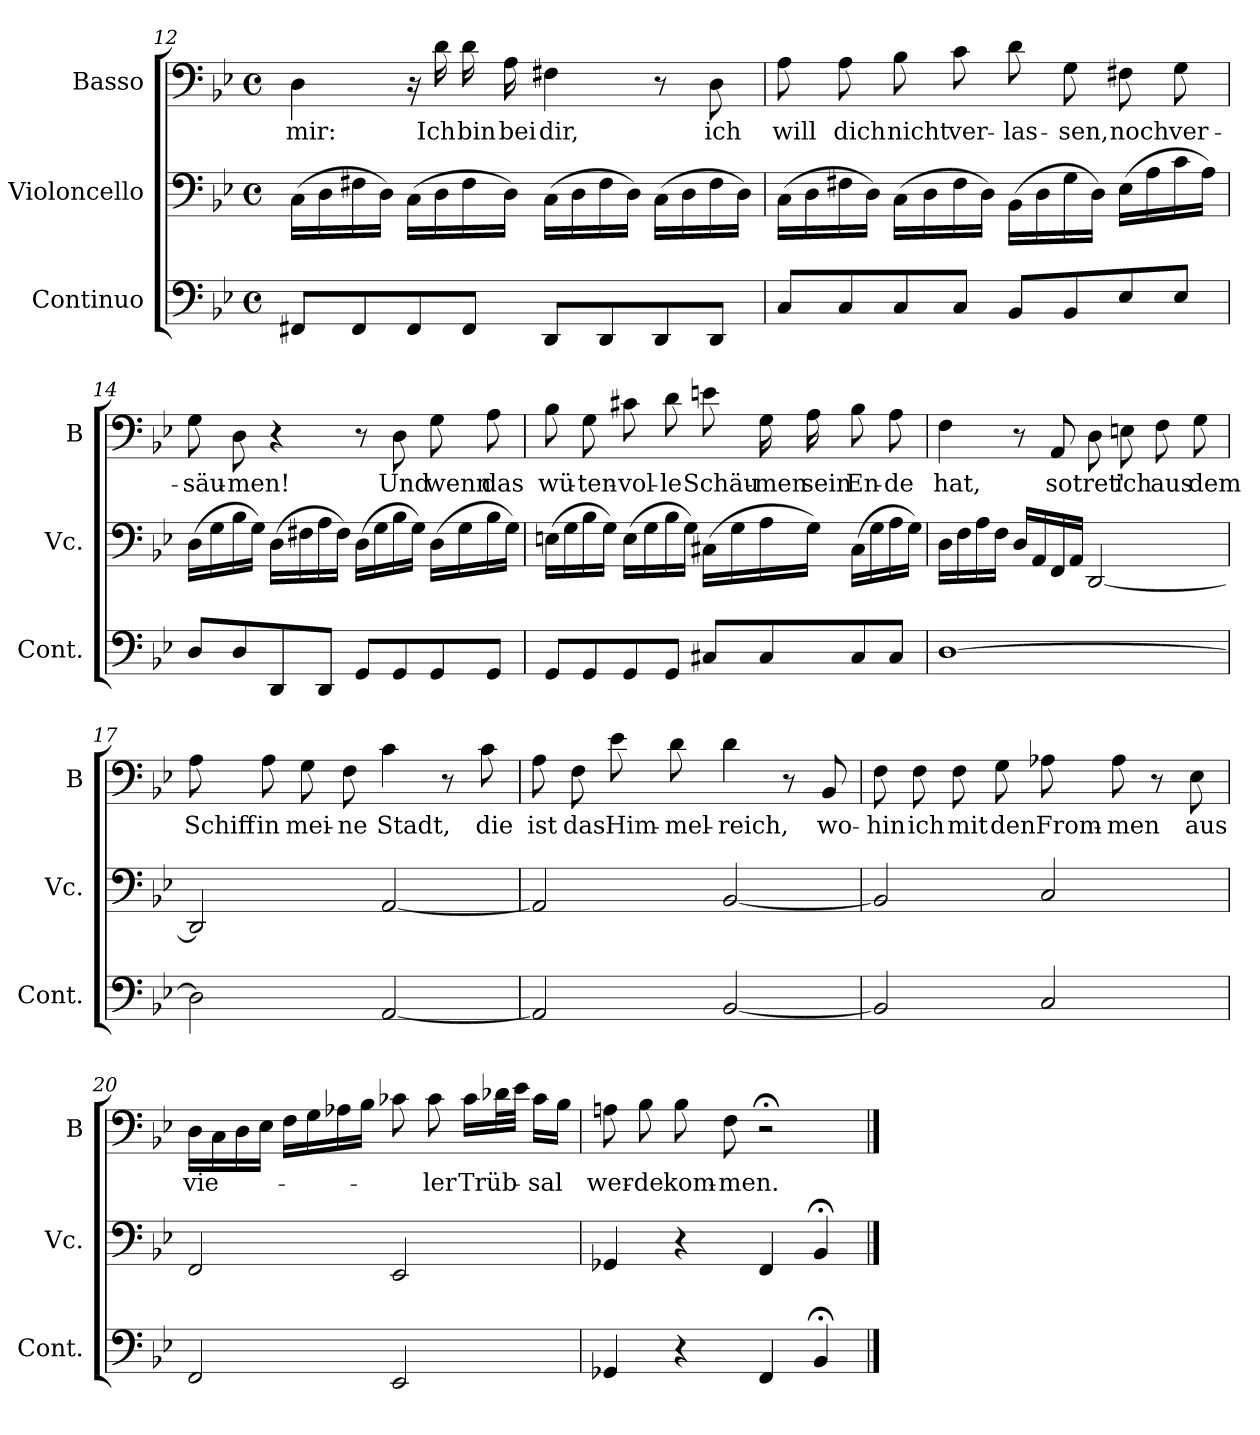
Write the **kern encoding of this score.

**kern	**kern	**kern	**text
*part3	*part2	*part1	*part1
*staff3	*staff2	*staff1	*staff1
*I"Continuo	*I"Violoncello	*I"Basso	*
*I'Cont.	*I'Vc.	*I'B	*
*clefF4	*clefF4	*clefF4	*
*k[b-e-]	*k[b-e-]	*k[b-e-]	*
*B-:	*B-:	*B-:	*
*M4/4	*M4/4	*M4/4	*
*met(c)	*met(c)	*met(c)	*
=12	=12	=12	=12
!	!	!	!LO:LY:b
8FF#X/L	(>16C\LL	4D\	mir:
.	16D\	.	.
8FF#/	16F#X\	.	.
.	16D\JJ)	.	.
8FF#/	(>16C\LL	16rC	.
!	!	!	!LO:LY:b
.	16D\	16d\	Ich
!	!	!	!LO:LY:b
8FF#/J	16F#\	16d\	bin
!	!	!	!LO:LY:b
.	16D\JJ)	16A\	bei
!	!	!	!LO:LY:b
8DD/L	(>16C\LL	4F#X\	dir,
.	16D\	.	.
8DD/	16F#\	.	.
.	16D\JJ)	.	.
8DD/	(>16C\LL	8r	.
.	16D\	.	.
!	!	!	!LO:LY:b
8DD/J	16F#\	8D\	ich
.	16D\JJ)	.	.
!!LO:PB:g=z
=13	=13	=13	=13
!	!	!	!LO:LY:b
8C/L	(>16C\LL	8A\	will
.	16D\	.	.
!	!	!	!LO:LY:b
8C/	16F#X\	8A\	dich
.	16D\JJ)	.	.
!	!	!	!LO:LY:b
8C/	(>16C\LL	8B-\	nicht
.	16D\	.	.
!	!	!	!LO:LY:b
8C/J	16F#\	8c\	ver-
.	16D\JJ)	.	.
!	!	!	!LO:LY:b
8BB-/L	(>16BB-\LL	8d\	-las-
.	16D\	.	.
!	!	!	!LO:LY:b
8BB-/	16G\	8G\	-sen,
.	16D\JJ)	.	.
!	!	!	!LO:LY:b
8E-/	(>16E-\LL	8F#X\	noch
.	16A\	.	.
!	!	!	!LO:LY:b
8E-/J	16c\	8G\	ver-
.	16A\JJ)	.	.
=14	=14	=14	=14
!	!	!	!LO:LY:b
8D/L	(>16D\LL	8G\	-säu-
.	16G\	.	.
!	!	!	!LO:LY:b
8D/	16B-\	8D\	-men!
.	16G\JJ)	.	.
8DD/	(>16D\LL	4r	.
.	16F#X\	.	.
8DD/J	16A\	.	.
.	16F#\JJ)	.	.
8GG/L	(>16D\LL	8r	.
.	16G\	.	.
!	!	!	!LO:LY:b
8GG/	16B-\	8D\	Und
.	16G\JJ)	.	.
!	!	!	!LO:LY:b
8GG/	(>16D\LL	8G\	wenn
.	16G\	.	.
!	!	!	!LO:LY:b
8GG/J	16B-\	8A\	das
.	16G\JJ)	.	.
!!LO:LB:g=z
=15	=15	=15	=15
!	!	!	!LO:LY:b
8GG/L	(>16En\LL	8B-\	wü-
.	16G\	.	.
!	!	!	!LO:LY:b
8GG/	16B-\	8G\	-ten-
.	16G\JJ)	.	.
!	!	!	!LO:LY:b
8GG/	(>16E\LL	8c#X\	-vol-
.	16G\	.	.
!	!	!	!LO:LY:b
8GG/J	16B-\	8d\	-le
.	16G\JJ)	.	.
!	!	!	!LO:LY:b
8C#X/L	(>16C#X\LL	8en\	Schäu-
.	16G\	.	.
!	!	!	!LO:LY:b
8C#/	16A\	16G\	-men
!	!	!	!LO:LY:b
.	16G\JJ)	16A\	sein
!	!	!	!LO:LY:b
8C#/	(>16C#\LL	8B-\	En-
.	16G\	.	.
!	!	!	!LO:LY:b
8C#/J	16A\	8A\	-de
.	16G\JJ)	.	.
=16	=16	=16	=16
!	!	!	!LO:LY:b
[<1D	16D\LL	4F\	hat,
.	16F\	.	.
.	16A\	.	.
.	16F\JJ	.	.
.	16D/LL	8r	.
.	16AA/	.	.
!	!	!	!LO:LY:b
.	16FF/	8AA/	so
.	16AA/JJ	.	.
!	!	!	!LO:LY:b
.	[<2DD/	8D\	tret'
!	!	!	!LO:LY:b
.	.	8En\	ich
!	!	!	!LO:LY:b
.	.	8F\	aus
!	!	!	!LO:LY:b
.	.	8G\	dem
!!LO:LB:g=z
=17	=17	=17	=17
!	!	!	!LO:LY:b
2D\]	2DD/]	8A\	Schiff
!	!	!	!LO:LY:b
.	.	8A\	in
!	!	!	!LO:LY:b
.	.	8G\	mei-
!	!	!	!LO:LY:b:rj
.	.	8F\	-ne
!	!	!	!LO:LY:b
[<2AA/	[<2AA/	4c\	Stadt,
.	.	8r	.
!	!	!	!LO:LY:b
.	.	8c\	die
=18	=18	=18	=18
!	!	!	!LO:LY:b
2AA/]	2AA/]	8A\	ist
!	!	!	!LO:LY:b
.	.	8F\	das
!	!	!	!LO:LY:b
.	.	8e-\	Him-
!	!	!	!LO:LY:b
.	.	8d\	-mel-
!	!	!	!LO:LY:b
[<2BB-/	[<2BB-/	4d\	-reich,
.	.	8r	.
!	!	!	!LO:LY:b
.	.	8BB-/	wo-
=19	=19	=19	=19
!	!	!	!LO:LY:b
2BB-/]	2BB-/]	8F\	-hin
!	!	!	!LO:LY:b
.	.	8F\	ich
!	!	!	!LO:LY:b
.	.	8F\	mit
!	!	!	!LO:LY:b
.	.	8G\	den
!	!	!	!LO:LY:b
2C/	2C/	8A-X\	From-
!	!	!	!LO:LY:b
.	.	8A-\	-men
.	.	8r	.
!	!	!	!LO:LY:b
.	.	8E-\	aus
!!LO:PB:g=z
=20	=20	=20	=20
!	!	!	!LO:LY:b
2FF/	2FF/	16D\LL	vie-
.	.	16C\	.
.	.	16D\	.
.	.	16E-\JJ	.
.	.	16F\LL	.
.	.	16G\	.
.	.	16A-X\	.
.	.	16B-\JJ	.
2EE-/	2EE-/	8c-X\	.
!	!	!	!LO:LY:b
.	.	8c-\	-ler
!	!	!	!LO:LY:b
.	.	16c-\LL	Trüb-
.	.	32d-X\L	.
.	.	32e-\JJJ	.
!	!	!	!LO:LY:b
.	.	16c-\LL	-sal
.	.	16B-\JJ	.
=21	=21	=21	=21
!	!	!	!LO:LY:b
4GG-X/	4GG-X/	8An\	wer-
!	!	!	!LO:LY:b
.	.	8B-\	-de
!	!	!	!LO:LY:b
4r	4r	8B-\	kom-
!	!	!	!LO:LY:b:rj
.	.	8F\	-men.
4FF/	4FF/	2r;<	.
4BB-;/	4BB-;/	.	.
==	==	==	==
*-	*-	*-	*-
